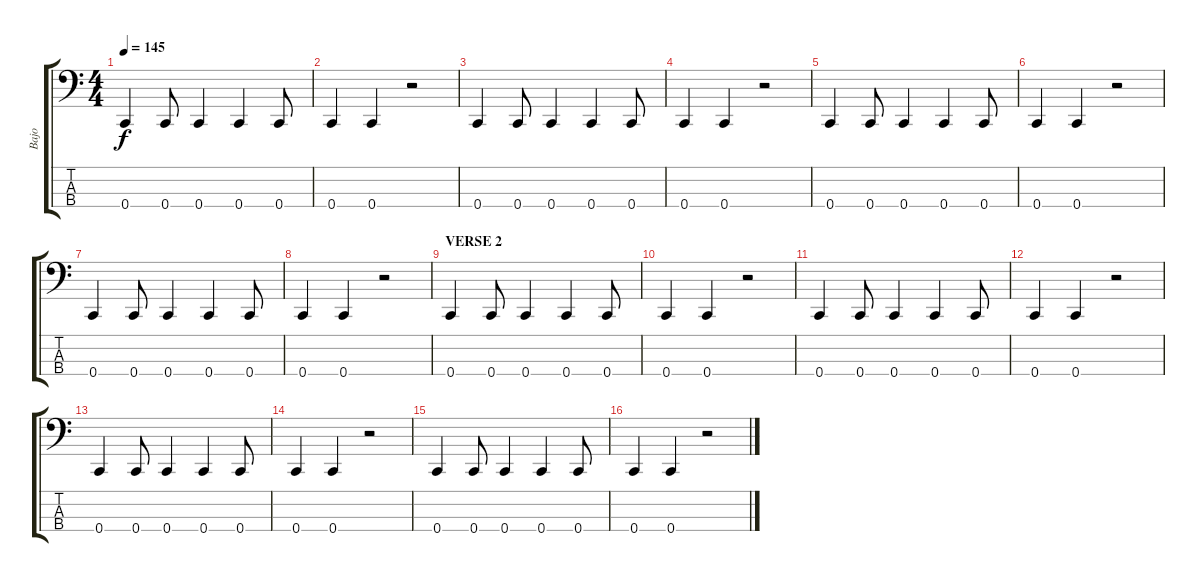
\track ("Bajo" "Bajo") {instrument electricbassfinger}
\staff {score tabs}
\tuning (Eb2 Bb1 F1 C1) {hide}
\ts (4 4)
\tempo 145
\clef f4
\ks c
0.4.4{dy f} 0.4.8 0.4.4 0.4.4 0.4.8 |
0.4.4 0.4.4 r.2 |
0.4.4 0.4.8 0.4.4 0.4.4 0.4.8 |
0.4.4 0.4.4 r.2 |
0.4.4 0.4.8 0.4.4 0.4.4 0.4.8 |
0.4.4 0.4.4 r.2 |
0.4.4 0.4.8 0.4.4 0.4.4 0.4.8 |
0.4.4 0.4.4 r.2 |
\section ("" "VERSE 2")
0.4.4 0.4.8 0.4.4 0.4.4 0.4.8 |
0.4.4 0.4.4 r.2 |
0.4.4 0.4.8 0.4.4 0.4.4 0.4.8 |
0.4.4 0.4.4 r.2 |
0.4.4 0.4.8 0.4.4 0.4.4 0.4.8 |
0.4.4 0.4.4 r.2 |
0.4.4 0.4.8 0.4.4 0.4.4 0.4.8 |
0.4.4 0.4.4 r.2
